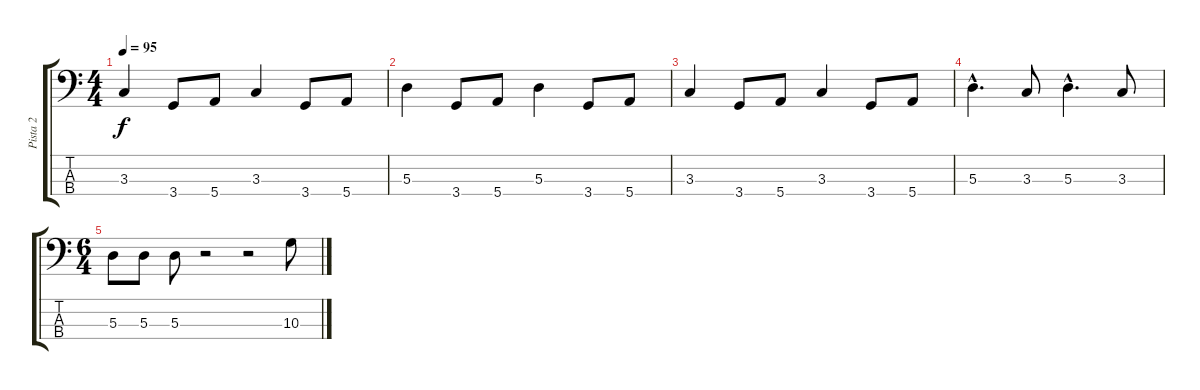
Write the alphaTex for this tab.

\track ("Pista 2" "Pista 2") {instrument electricbassfinger}
\staff {score tabs}
\tuning (G2 D2 A1 E1) {hide}
\ts (4 4)
\tempo 95
\clef f4
\ks c
3.3.4{dy f} 3.4.8 5.4.8 3.3.4 3.4.8 5.4.8 |
5.3.4 3.4.8 5.4.8 5.3.4 3.4.8 5.4.8 |
3.3.4 3.4.8 5.4.8 3.3.4 3.4.8 5.4.8 |
5.3{hac}.4{d} 3.3.8 5.3{hac}.4{d} 3.3.8 |
\ts (6 4)
5.3.8 5.3.8 5.3.8 r.2 r.2 10.3.8
